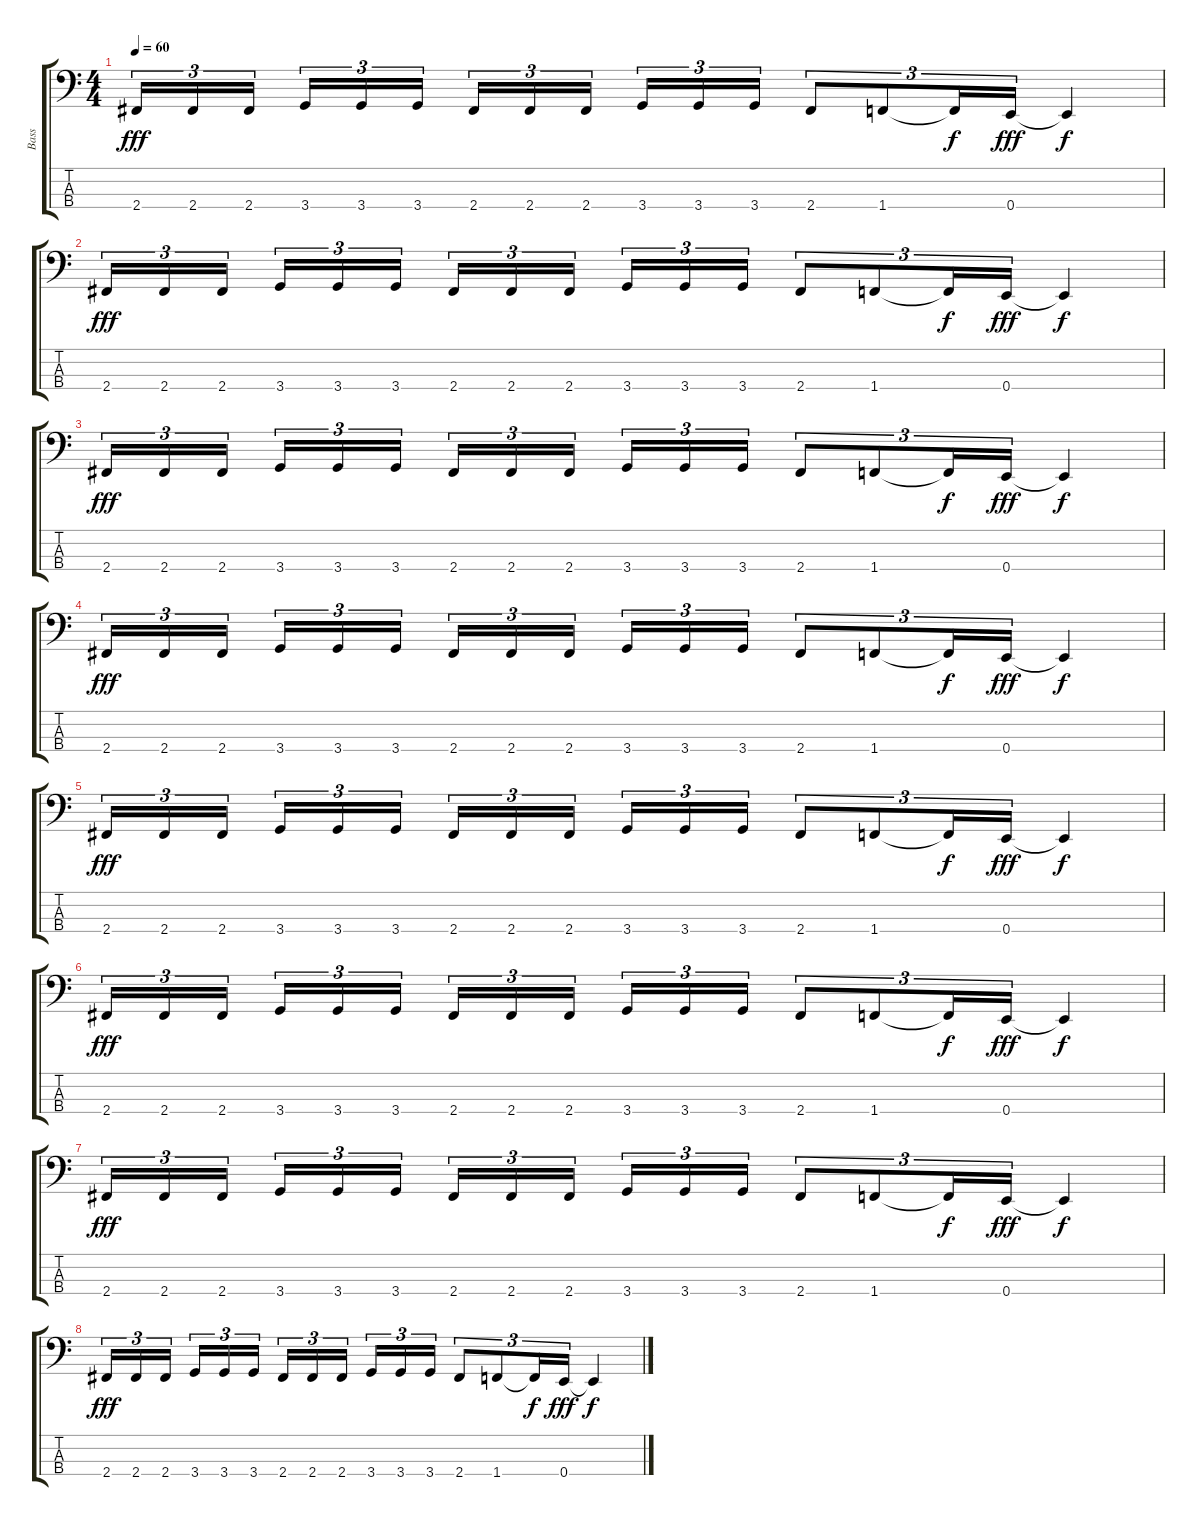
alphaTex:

\track ("Bass" "Bass") {instrument electricbassfinger}
\staff {score tabs}
\tuning (G2 D2 A1 E1) {hide}
\ts (4 4)
\tempo 60
\clef f4
\ks c
2.4.16{tu (3 2) dy fff volume 2} 2.4.16{tu (3 2)} 2.4.16{tu (3 2)} 3.4.16{tu (3 2)} 3.4.16{tu (3 2)} 3.4.16{tu (3 2)} 2.4.16{tu (3 2)} 2.4.16{tu (3 2)} 2.4.16{tu (3 2)} 3.4.16{tu (3 2)} 3.4.16{tu (3 2)} 3.4.16{tu (3 2)} 2.4.8{tu (3 2)} 1.4.8{tu (3 2)} 1.4{t}.16{tu (3 2) dy f} 0.4.16{tu (3 2) dy fff} 0.4{t}.4{dy f} |
2.4.16{tu (3 2) dy fff} 2.4.16{tu (3 2)} 2.4.16{tu (3 2)} 3.4.16{tu (3 2)} 3.4.16{tu (3 2)} 3.4.16{tu (3 2)} 2.4.16{tu (3 2)} 2.4.16{tu (3 2)} 2.4.16{tu (3 2)} 3.4.16{tu (3 2)} 3.4.16{tu (3 2)} 3.4.16{tu (3 2)} 2.4.8{tu (3 2)} 1.4.8{tu (3 2)} 1.4{t}.16{tu (3 2) dy f} 0.4.16{tu (3 2) dy fff} 0.4{t}.4{dy f} |
2.4.16{tu (3 2) dy fff} 2.4.16{tu (3 2)} 2.4.16{tu (3 2)} 3.4.16{tu (3 2)} 3.4.16{tu (3 2)} 3.4.16{tu (3 2)} 2.4.16{tu (3 2)} 2.4.16{tu (3 2)} 2.4.16{tu (3 2)} 3.4.16{tu (3 2)} 3.4.16{tu (3 2)} 3.4.16{tu (3 2)} 2.4.8{tu (3 2)} 1.4.8{tu (3 2)} 1.4{t}.16{tu (3 2) dy f} 0.4.16{tu (3 2) dy fff} 0.4{t}.4{dy f} |
2.4.16{tu (3 2) dy fff} 2.4.16{tu (3 2)} 2.4.16{tu (3 2)} 3.4.16{tu (3 2)} 3.4.16{tu (3 2)} 3.4.16{tu (3 2)} 2.4.16{tu (3 2)} 2.4.16{tu (3 2)} 2.4.16{tu (3 2)} 3.4.16{tu (3 2)} 3.4.16{tu (3 2)} 3.4.16{tu (3 2)} 2.4.8{tu (3 2)} 1.4.8{tu (3 2)} 1.4{t}.16{tu (3 2) dy f} 0.4.16{tu (3 2) dy fff} 0.4{t}.4{dy f} |
2.4.16{tu (3 2) dy fff} 2.4.16{tu (3 2)} 2.4.16{tu (3 2)} 3.4.16{tu (3 2)} 3.4.16{tu (3 2)} 3.4.16{tu (3 2)} 2.4.16{tu (3 2)} 2.4.16{tu (3 2)} 2.4.16{tu (3 2)} 3.4.16{tu (3 2)} 3.4.16{tu (3 2)} 3.4.16{tu (3 2)} 2.4.8{tu (3 2)} 1.4.8{tu (3 2)} 1.4{t}.16{tu (3 2) dy f} 0.4.16{tu (3 2) dy fff} 0.4{t}.4{dy f} |
2.4.16{tu (3 2) dy fff} 2.4.16{tu (3 2)} 2.4.16{tu (3 2)} 3.4.16{tu (3 2)} 3.4.16{tu (3 2)} 3.4.16{tu (3 2)} 2.4.16{tu (3 2)} 2.4.16{tu (3 2)} 2.4.16{tu (3 2)} 3.4.16{tu (3 2)} 3.4.16{tu (3 2)} 3.4.16{tu (3 2)} 2.4.8{tu (3 2)} 1.4.8{tu (3 2)} 1.4{t}.16{tu (3 2) dy f} 0.4.16{tu (3 2) dy fff} 0.4{t}.4{dy f} |
2.4.16{tu (3 2) dy fff} 2.4.16{tu (3 2)} 2.4.16{tu (3 2)} 3.4.16{tu (3 2)} 3.4.16{tu (3 2)} 3.4.16{tu (3 2)} 2.4.16{tu (3 2)} 2.4.16{tu (3 2)} 2.4.16{tu (3 2)} 3.4.16{tu (3 2)} 3.4.16{tu (3 2)} 3.4.16{tu (3 2)} 2.4.8{tu (3 2)} 1.4.8{tu (3 2)} 1.4{t}.16{tu (3 2) dy f} 0.4.16{tu (3 2) dy fff} 0.4{t}.4{dy f} |
2.4.16{tu (3 2) dy fff} 2.4.16{tu (3 2)} 2.4.16{tu (3 2)} 3.4.16{tu (3 2)} 3.4.16{tu (3 2)} 3.4.16{tu (3 2)} 2.4.16{tu (3 2)} 2.4.16{tu (3 2)} 2.4.16{tu (3 2)} 3.4.16{tu (3 2)} 3.4.16{tu (3 2)} 3.4.16{tu (3 2)} 2.4.8{tu (3 2)} 1.4.8{tu (3 2)} 1.4{t}.16{tu (3 2) dy f} 0.4.16{tu (3 2) dy fff} 0.4{t}.4{dy f}
